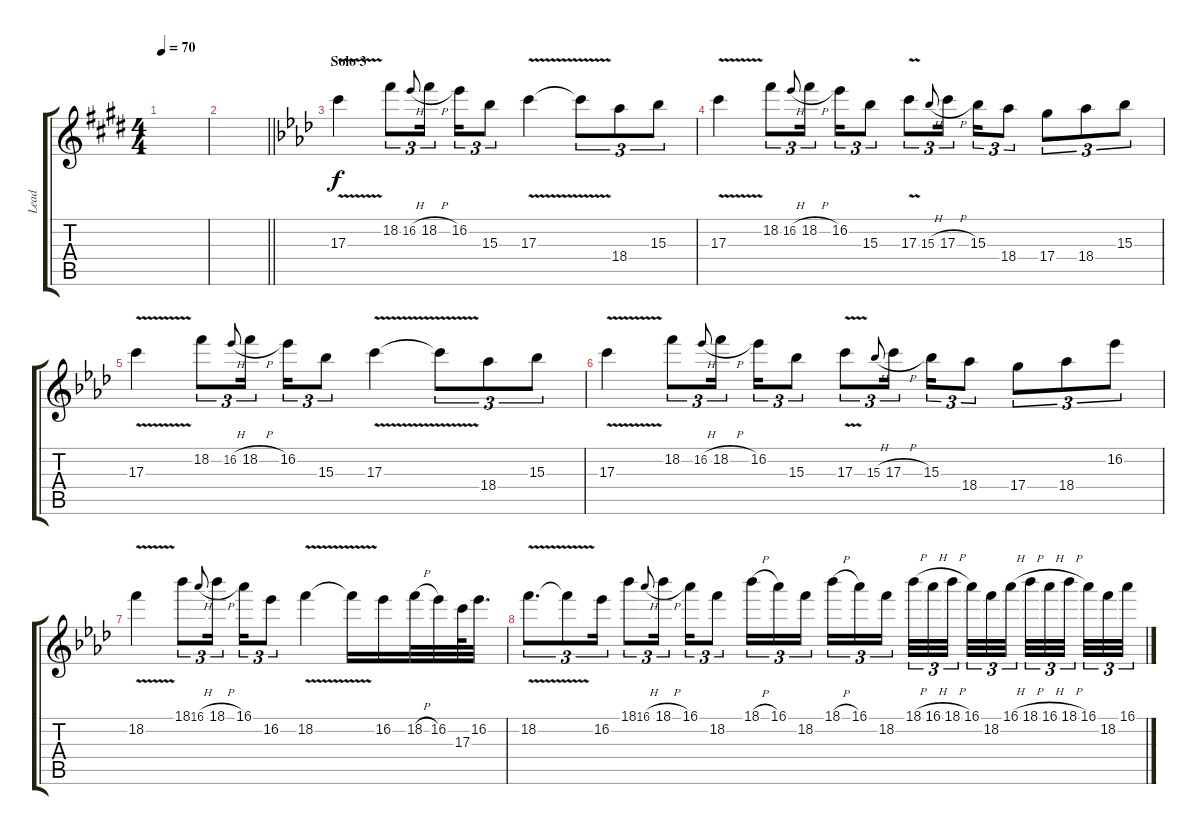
\track ("Lead" "Lead") {instrument distortionguitar}
\staff {score tabs}
\tuning (E4 B3 G3 D3 A2 E2) {hide}
\ts (4 4)
\tempo 70
\clef g2
\ks c#minor
|
\barLineRight lightlight
|
\section ("" "Solo 3")
\ks fminor
17.3{v}.4{volume 15} 18.2.8{tu (3 2)} 16.2{h}.8{gr onbeat} 18.2{h}.16{tu (3 2) beam splitsecondary} 16.2.16{tu (3 2)} 15.3.8{tu (3 2)} 17.3{v}.4 17.3{t}.8{tu (3 2)} 18.4.8{tu (3 2)} 15.3.8{tu (3 2)} |
17.3{v}.4 18.2.8{tu (3 2)} 16.2{h}.8{gr onbeat} 18.2{h}.16{tu (3 2) beam splitsecondary} 16.2.16{tu (3 2)} 15.3.8{tu (3 2)} 17.3{v}.8{tu (3 2)} 15.3{h}.8{gr onbeat} 17.3{h}.16{tu (3 2) beam splitsecondary} 15.3.16{tu (3 2)} 18.4.8{tu (3 2)} 17.4.8{tu (3 2)} 18.4.8{tu (3 2)} 15.3.8{tu (3 2)} |
17.3{v}.4 18.2.8{tu (3 2)} 16.2{h}.8{gr onbeat} 18.2{h}.16{tu (3 2) beam splitsecondary} 16.2.16{tu (3 2)} 15.3.8{tu (3 2)} 17.3{v}.4 17.3{t}.8{tu (3 2)} 18.4.8{tu (3 2)} 15.3.8{tu (3 2)} |
17.3{v}.4 18.2.8{tu (3 2)} 16.2{h}.8{gr onbeat} 18.2{h}.16{tu (3 2) beam splitsecondary} 16.2.16{tu (3 2)} 15.3.8{tu (3 2)} 17.3{v}.8{tu (3 2)} 15.3{h}.8{gr onbeat} 17.3{h}.16{tu (3 2) beam splitsecondary} 15.3.16{tu (3 2)} 18.4.8{tu (3 2)} 17.4.8{tu (3 2)} 18.4.8{tu (3 2)} 16.2.8{tu (3 2)} |
18.2{v}.4 18.1.8{tu (3 2)} 16.1{h}.8{gr onbeat} 18.1{h}.16{tu (3 2) beam splitsecondary} 16.1.16{tu (3 2)} 16.2.8{tu (3 2)} 18.2{v}.4 18.2{t}.16 16.2.16 18.2{h}.32 16.2.32 17.3.64 16.2.32{d} |
18.2{v}.8{d tu (3 2)} 18.2{t}.8{tu (3 2)} 16.2.16{tu (3 2)} 18.1.8{tu (3 2)} 16.1{h}.8{gr onbeat} 18.1{h}.16{tu (3 2) beam splitsecondary} 16.1.16{tu (3 2)} 18.2.8{tu (3 2)} 18.1{h}.16{tu (3 2)} 16.1.16{tu (3 2)} 18.2.16{tu (3 2) beam splitsecondary} 18.1{h}.16{tu (3 2)} 16.1.16{tu (3 2)} 18.2.16{tu (3 2)} 18.1{h}.32{tu (3 2)} 16.1{h}.32{tu (3 2)} 18.1{h}.32{tu (3 2) beam splitsecondary} 16.1.32{tu (3 2)} 18.2.32{tu (3 2)} 16.1{h}.32{tu (3 2) beam splitsecondary} 18.1{h}.32{tu (3 2)} 16.1{h}.32{tu (3 2)} 18.1{h}.32{tu (3 2) beam splitsecondary} 16.1.32{tu (3 2)} 18.2.32{tu (3 2)} 16.1.32{tu (3 2)}
